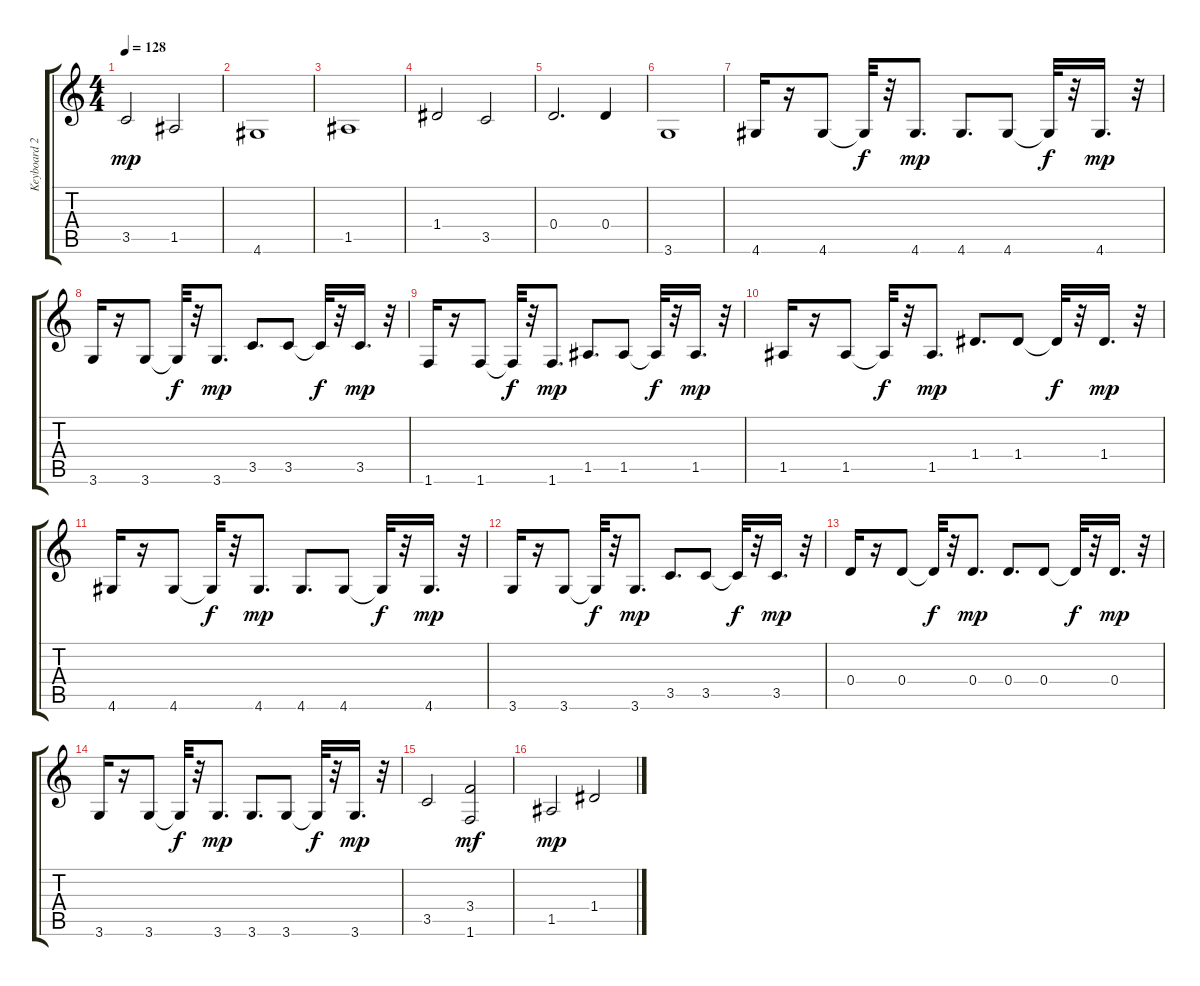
\track ("Keyboard 2" "Keyboard 2") {instrument overdrivenguitar}
\staff {score tabs}
\tuning (E4 B3 G3 D3 A2 E2) {hide}
\ts (4 4)
\tempo 128
\clef g2
\ks c
3.5.2{dy mp} 1.5.2 |
4.6.1 |
1.5.1 |
1.4.2 3.5.2 |
0.4.2{d} 0.4.4 |
3.6.1 |
4.6.16 r.16 4.6.8 4.6{t}.32{dy f} r.32 4.6.8{d dy mp} 4.6.8{d} 4.6.8 4.6{t}.32{dy f} r.32 4.6.16{d dy mp} r.32 |
3.6.16 r.16 3.6.8 3.6{t}.32{dy f} r.32 3.6.8{d dy mp} 3.5.8{d} 3.5.8 3.5{t}.32{dy f} r.32 3.5.16{d dy mp} r.32 |
1.6.16 r.16 1.6.8 1.6{t}.32{dy f} r.32 1.6.8{d dy mp} 1.5.8{d} 1.5.8 1.5{t}.32{dy f} r.32 1.5.16{d dy mp} r.32 |
1.5.16 r.16 1.5.8 1.5{t}.32{dy f} r.32 1.5.8{d dy mp} 1.4.8{d} 1.4.8 1.4{t}.32{dy f} r.32 1.4.16{d dy mp} r.32 |
4.6.16 r.16 4.6.8 4.6{t}.32{dy f} r.32 4.6.8{d dy mp} 4.6.8{d} 4.6.8 4.6{t}.32{dy f} r.32 4.6.16{d dy mp} r.32 |
3.6.16 r.16 3.6.8 3.6{t}.32{dy f} r.32 3.6.8{d dy mp} 3.5.8{d} 3.5.8 3.5{t}.32{dy f} r.32 3.5.16{d dy mp} r.32 |
0.4.16 r.16 0.4.8 0.4{t}.32{dy f} r.32 0.4.8{d dy mp} 0.4.8{d} 0.4.8 0.4{t}.32{dy f} r.32 0.4.16{d dy mp} r.32 |
3.6.16 r.16 3.6.8 3.6{t}.32{dy f} r.32 3.6.8{d dy mp} 3.6.8{d} 3.6.8 3.6{t}.32{dy f} r.32 3.6.16{d dy mp} r.32 |
3.5.2 (3.4 1.6).2{dy mf} |
1.5.2{dy mp} 1.4.2
